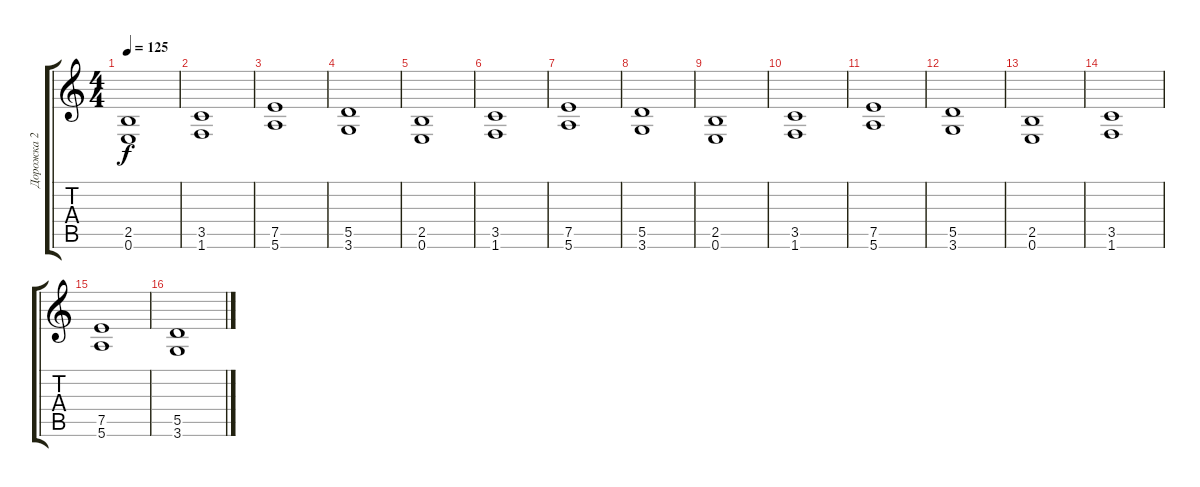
\track ("Дорожка 2" "Дорожка 2") {instrument overdrivenguitar}
\staff {score tabs}
\tuning (E4 B3 G3 D3 A2 E2) {hide}
\ts (4 4)
\tempo 125
\clef g2
\ks c
(2.5 0.6).1{dy f} |
(3.5 1.6).1 |
(7.5 5.6).1 |
(5.5 3.6).1 |
(2.5 0.6).1 |
(3.5 1.6).1 |
(7.5 5.6).1 |
(5.5 3.6).1 |
(2.5 0.6).1 |
(3.5 1.6).1 |
(7.5 5.6).1 |
(5.5 3.6).1 |
(2.5 0.6).1 |
(3.5 1.6).1 |
(7.5 5.6).1 |
(5.5 3.6).1
